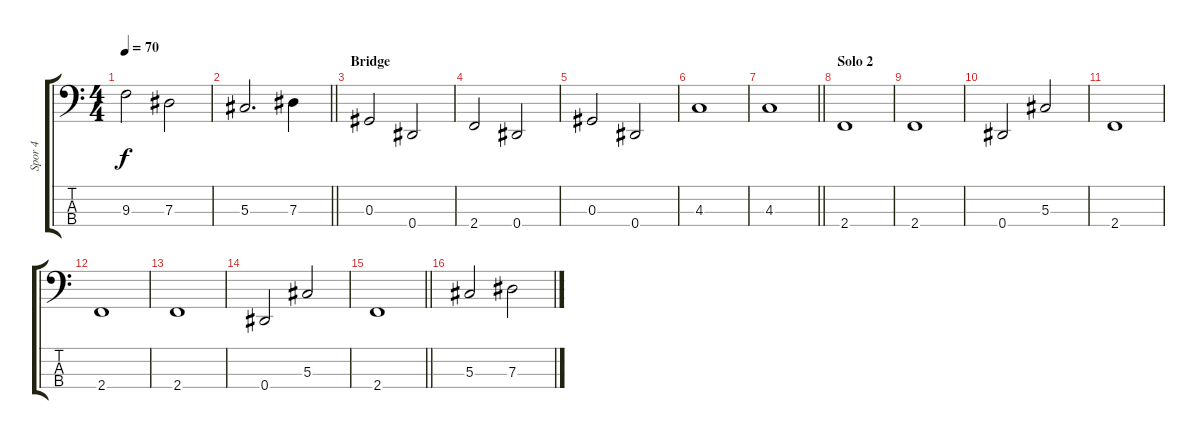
\track ("Spor 4" "Spor 4") {instrument electricbassfinger}
\staff {score tabs}
\tuning (Gb2 Db2 Ab1 Eb1) {hide}
\ts (4 4)
\tempo 70
\clef f4
\ks c
9.3.2{dy f} 7.3.2 |
\barLineRight lightlight
5.3.2{d} 7.3.4 |
\section ("" "Bridge")
0.3.2 0.4.2 |
2.4.2 0.4.2 |
0.3.2 0.4.2 |
4.3.1 |
\barLineRight lightlight
4.3.1 |
\section ("" "Solo 2")
2.4.1 |
2.4.1 |
0.4.2 5.3.2 |
2.4.1 |
2.4.1 |
2.4.1 |
0.4.2 5.3.2 |
\barLineRight lightlight
2.4.1 |
\section ("" "")
5.3.2 7.3.2
